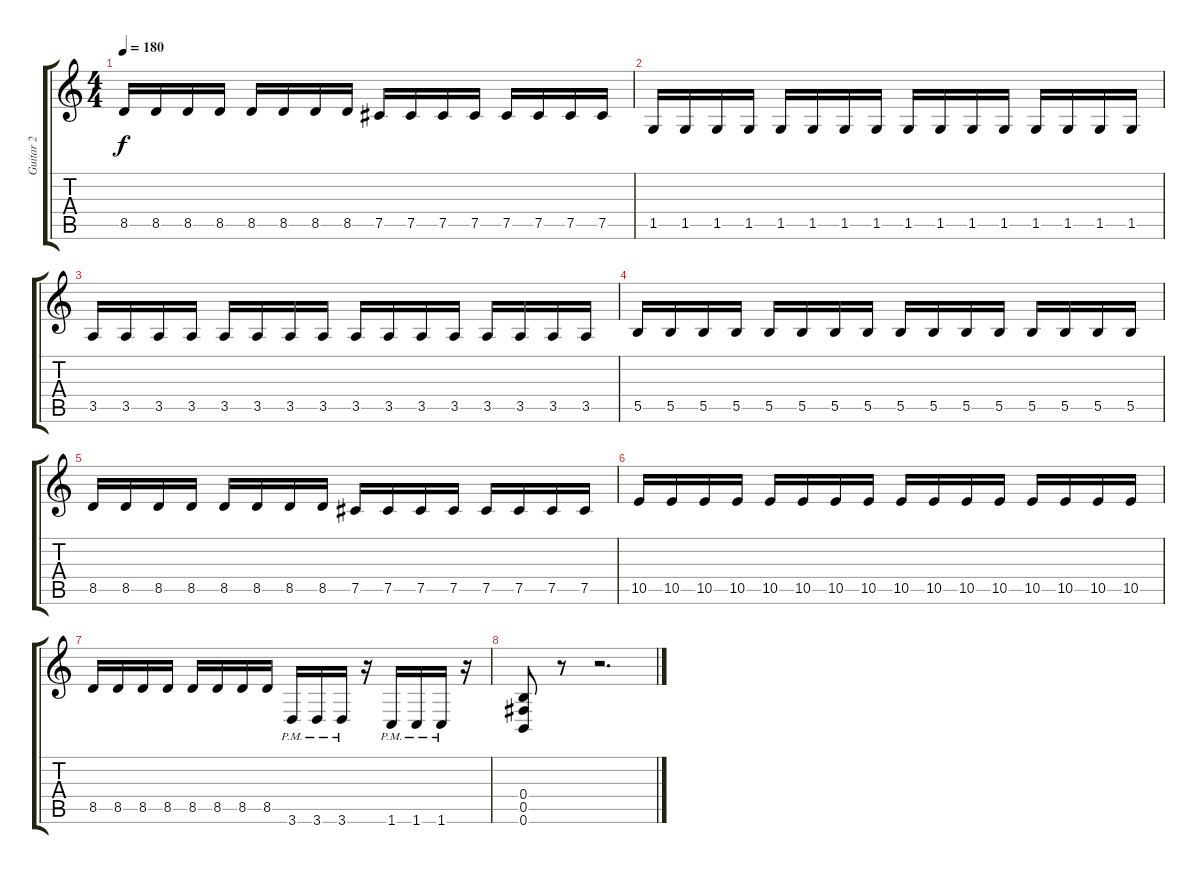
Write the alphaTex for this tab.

\track ("Guitar 2" "Guitar 2") {instrument distortionguitar}
\staff {score tabs}
\tuning (Db4 Ab3 E3 B2 Gb2 B1) {hide}
\ts (4 4)
\tempo 180
\clef g2
\ks c
8.5.16{dy f} 8.5.16 8.5.16 8.5.16 8.5.16 8.5.16 8.5.16 8.5.16 7.5.16 7.5.16 7.5.16 7.5.16 7.5.16 7.5.16 7.5.16 7.5.16 |
1.5.16 1.5.16 1.5.16 1.5.16 1.5.16 1.5.16 1.5.16 1.5.16 1.5.16 1.5.16 1.5.16 1.5.16 1.5.16 1.5.16 1.5.16 1.5.16 |
3.5.16 3.5.16 3.5.16 3.5.16 3.5.16 3.5.16 3.5.16 3.5.16 3.5.16 3.5.16 3.5.16 3.5.16 3.5.16 3.5.16 3.5.16 3.5.16 |
5.5.16 5.5.16 5.5.16 5.5.16 5.5.16 5.5.16 5.5.16 5.5.16 5.5.16 5.5.16 5.5.16 5.5.16 5.5.16 5.5.16 5.5.16 5.5.16 |
8.5.16 8.5.16 8.5.16 8.5.16 8.5.16 8.5.16 8.5.16 8.5.16 7.5.16 7.5.16 7.5.16 7.5.16 7.5.16 7.5.16 7.5.16 7.5.16 |
10.5.16 10.5.16 10.5.16 10.5.16 10.5.16 10.5.16 10.5.16 10.5.16 10.5.16 10.5.16 10.5.16 10.5.16 10.5.16 10.5.16 10.5.16 10.5.16 |
8.5.16 8.5.16 8.5.16 8.5.16 8.5.16 8.5.16 8.5.16 8.5.16 3.6{pm}.16 3.6{pm}.16 3.6{pm}.16 r.16 1.6{pm}.16 1.6{pm}.16 1.6{pm}.16 r.16 |
(0.4 0.5 0.6).8 r.8 r.2{d}
